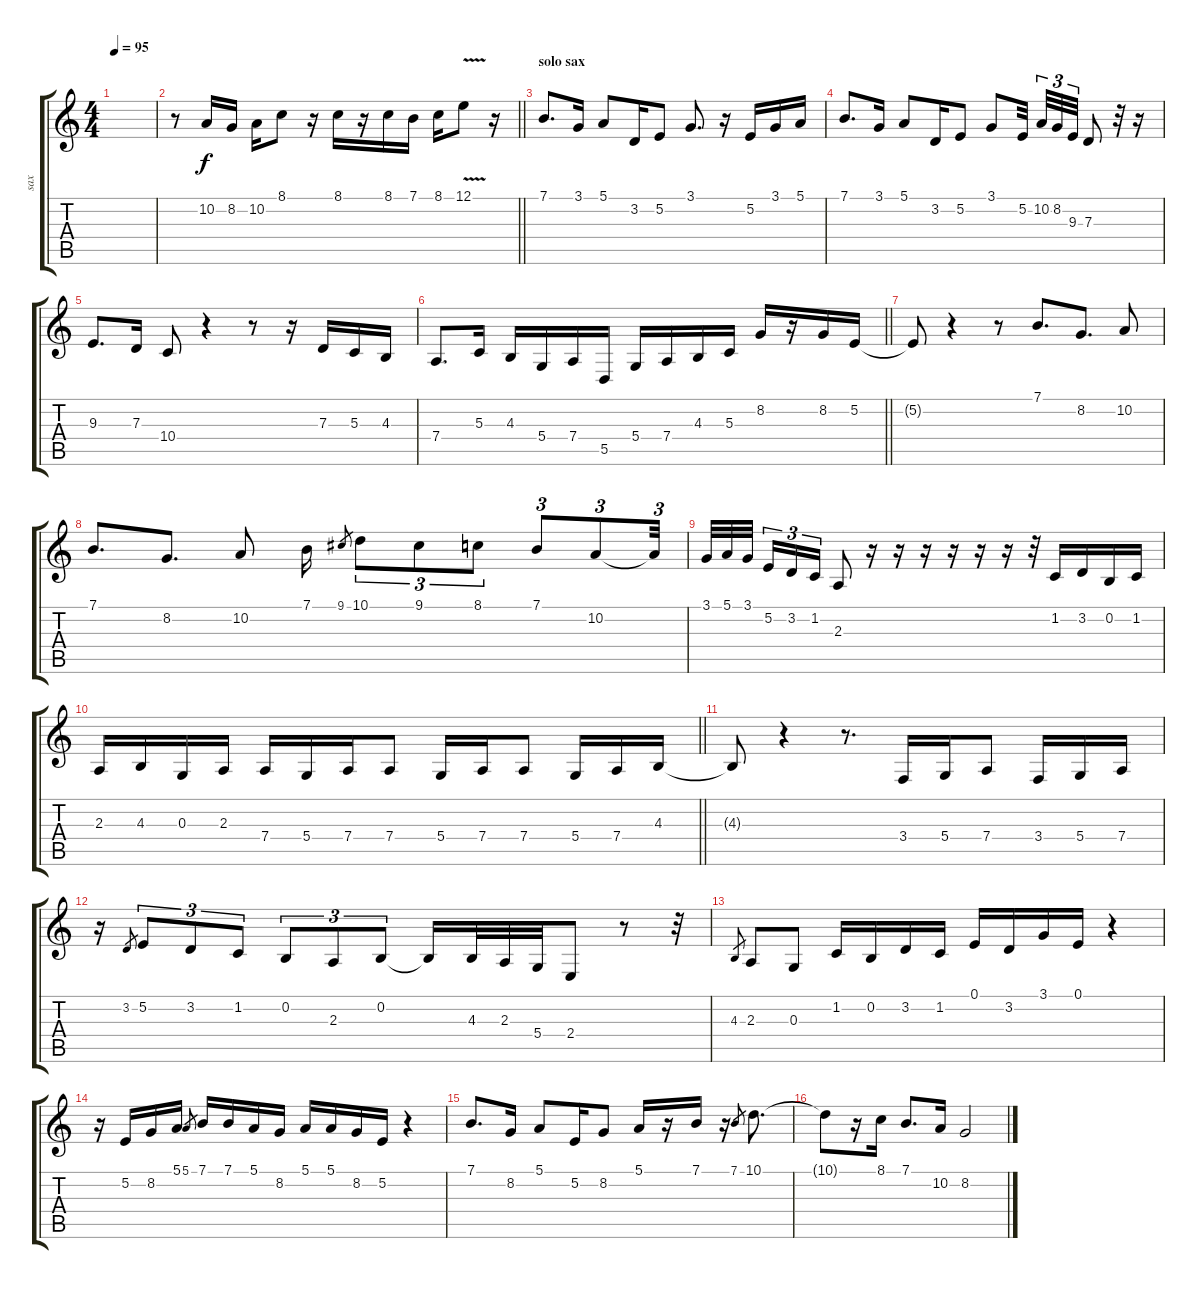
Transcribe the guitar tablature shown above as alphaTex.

\track ("sax" "sax") {instrument tenorsax}
\staff {score tabs}
\tuning (E4 B3 G3 D3 A2 E2) {hide}
\ts (4 4)
\tempo 95
\clef g2
\ks c
|
\barLineRight lightlight
r.8 10.2.16 8.2.16 10.2.16 8.1.8 r.16 8.1.16 r.16 8.1.16 7.1.16 8.1.16 12.1{v}.8 r.16 |
\section ("" "solo sax")
7.1.8{d} 3.1.16 5.1.8 3.2.16 5.2.8 3.1.8{d} r.16 5.2.16 3.1.16 5.1.16 |
7.1.8{d} 3.1.16 5.1.8 3.2.16 5.2.8 3.1.8 5.2.32{beam splitsecondary} 10.2.32{tu (3 2)} 8.2.32{tu (3 2)} 9.3.32{tu (3 2)} 7.3.8 r.32 r.16 |
9.3.8{d} 7.3.16 10.4.8 r.4 r.8 r.16 7.3.16 5.3.16 4.3.16 |
\barLineRight lightlight
7.4.8{d} 5.3.16 4.3.16 5.4.16 7.4.16 5.5.16 5.4.16 7.4.16 4.3.16 5.3.16 8.2.16 r.16 8.2.16 5.2.16 |
5.2{t}.8 r.4 r.8 7.1.8{d} 8.2.8{d} 10.2.8 |
7.1.8{d} 8.2.8{d} 10.2.8 7.1.16 9.1.8{gr} 10.1.8{tu (3 2)} 9.1.8{tu (3 2)} 8.1.8{tu (3 2)} 7.1.8{tu (3 2)} 10.2.8{tu (3 2)} 10.2{t}.32{tu (3 2)} |
3.1.32 5.1.32 3.1.32{beam splitsecondary} 5.2.16{tu (3 2)} 3.2.16{tu (3 2)} 1.2.16{tu (3 2)} 2.3.8 r.16 r.16 r.16 r.16 r.16 r.16 r.32 1.2.16 3.2.16 0.2.16 1.2.16 |
\barLineRight lightlight
2.3.16 4.3.16 0.3.16 2.3.16 7.4.16 5.4.16 7.4.16 7.4.8 5.4.16 7.4.16 7.4.8 5.4.16 7.4.16 4.3.16 |
4.3{t}.8 r.4 r.8{d} 3.4.16 5.4.16 7.4.8 3.4.16 5.4.16 7.4.16 |
r.16 3.2.8{gr} 5.2.8{tu (3 2)} 3.2.8{tu (3 2)} 1.2.8{tu (3 2)} 0.2.8{tu (3 2)} 2.3.8{tu (3 2)} 0.2.8{tu (3 2)} 0.2{t}.16 4.3.32 2.3.32 5.4.32 2.4.8 r.8 r.32 |
4.3.8{gr} 2.3.8 0.3.8 1.2.16 0.2.16 3.2.16 1.2.16 0.1.16 3.2.16 3.1.16 0.1.16 r.4 |
r.16 5.2.16 8.2.16 5.1.16 5.1.8{gr} 7.1.16 7.1.16 5.1.16 8.2.16 5.1.16 5.1.16 8.2.16 5.2.16 r.4 |
7.1.8{d volume 2} 8.2.16 5.1.8 5.2.16 8.2.8 5.1.16 r.16 7.1.16 r.16 7.1.8{gr} 10.1.8{d} |
10.1{t}.8 r.16 8.1.16 7.1.8{d} 10.2.16 8.2.2
